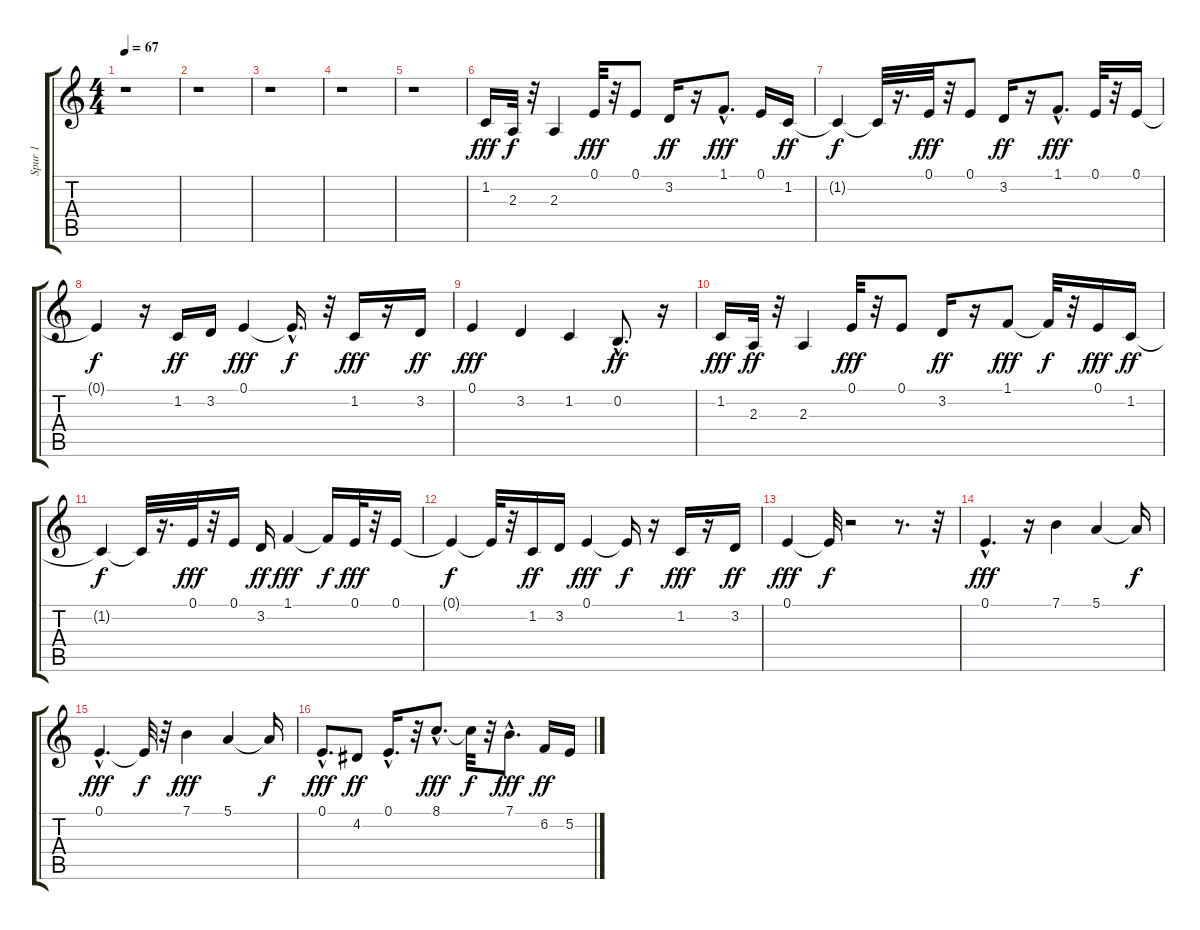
\track ("Spur 1" "Spur 1") {instrument acousticgrandpiano}
\staff {score tabs}
\tuning (E4 B3 G3 D3 A2 E2) {hide}
\ts (4 4)
\tempo 67
\clef g2
\ks c
r.1{dy fff instrument acousticgrandpiano} |
r.1 |
r.1 |
r.1 |
r.1 |
1.2.16 2.3.32{dy f} r.32 2.3.4 0.1.32{dy fff} r.32 0.1.8 3.2.16{dy ff} r.16 1.1{hac}.8{d dy fff} 0.1.16 1.2.16{dy ff} |
1.2{t}.4{dy f} 1.2{t}.32 r.16{d} 0.1.32{dy fff} r.32 0.1.8 3.2.16{dy ff} r.16 1.1{hac}.8{d dy fff} 0.1.32 r.32 0.1.16 |
0.1{t}.4{dy f} r.16 1.2.16{dy ff} 3.2.16 0.1.4{dy fff} 0.1{hac t}.16{d dy f} r.32 1.2.16{dy fff} r.16 3.2.16{dy ff} |
0.1.4{dy fff} 3.2.4 1.2.4 0.2{hac}.8{d dy ff} r.16 |
1.2.16{dy fff} 2.3.32{dy ff} r.32 2.3.4 0.1.32{dy fff} r.32 0.1.8 3.2.16{dy ff} r.16 1.1.8{dy fff} 1.1{t}.32{dy f} r.32 0.1.16{dy fff} 1.2.16{dy ff} |
1.2{t}.4{dy f} 1.2{t}.32 r.16{d} 0.1.32{dy fff} r.32 0.1.16 3.2.16{dy ff} 1.1.4{dy fff} 1.1{t}.16{dy f} 0.1.32{dy fff} r.32 0.1.16 |
0.1{t}.4{dy f} 0.1{t}.32 r.32 1.2.16{dy ff} 3.2.16 0.1.4{dy fff} 0.1{t}.16{dy f} r.16 1.2.16{dy fff} r.16 3.2.16{dy ff} |
0.1.4{dy fff} 0.1{t}.32{dy f} r.2 r.8{d} r.32 |
0.1{hac}.4{d dy fff} r.16 7.1.4 5.1.4 5.1{t}.16{dy f} |
0.1{hac}.4{d dy fff} 0.1{t}.32{dy f} r.32 7.1.4{dy fff} 5.1.4 5.1{t}.16{dy f} |
0.1{hac}.8{d dy fff} 4.2.8{dy ff} 0.1{hac}.16{d} r.32 8.1{hac}.8{d dy fff} 8.1{t}.32{dy f} r.32 7.1{hac}.8{d dy fff} 6.2.16{dy ff} 5.2.16
